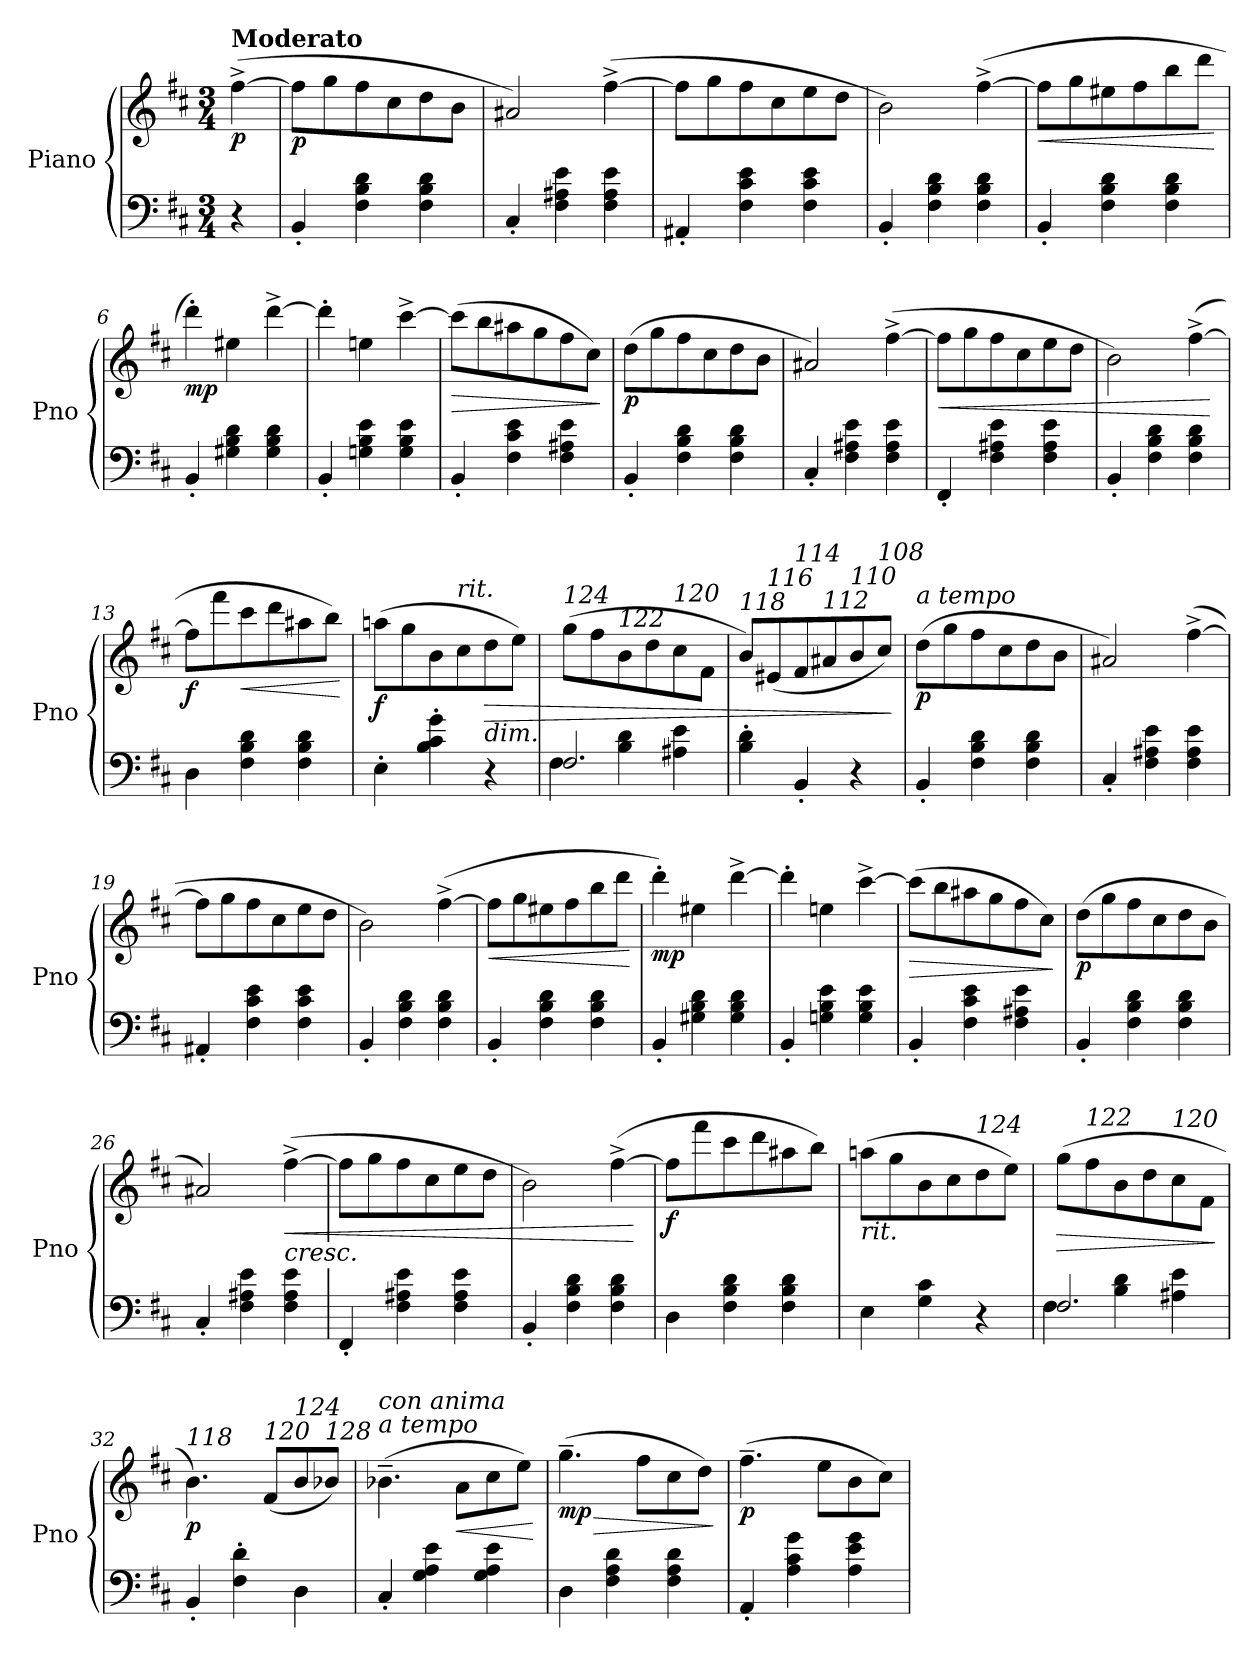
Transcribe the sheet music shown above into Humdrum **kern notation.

**kern	**kern	**dynam
*part1	*part1	*part1
*staff2	*staff1	*staff1/2
*I"Piano	*	*
*I'Pno	*	*
*clefF4	*clefG2	*
*k[f#c#]	*k[f#c#]	*
*M3/4	*M3/4	*
=	=	=
!	!LO:TX:a:B:t=Moderato	!
!	!	!LO:DY:b
4r	([4ff#^\	p
=1	=1	=1
!	!	!LO:DY:b
4BB'/	8ff#\L]	p
.	8gg\	.
4F#\ 4B\ 4d\	8ff#\	.
.	8cc#\	.
4F#\ 4B\ 4d\	8dd\	.
.	8b\J	.
=2	=2	=2
4C#'/	2a#X/)	.
4F#\ 4A#X\ 4e\	.	.
4F#\ 4A#\ 4e\	([4ff#^\	.
=3	=3	=3
4AA#X'/	8ff#\L]	.
.	8gg\	.
4F#\ 4c#\ 4e\	8ff#\	.
.	8cc#\	.
4F#\ 4c#\ 4e\	8ee\	.
.	8dd\J	.
=4	=4	=4
4BB'/	2b\)	.
4F#\ 4B\ 4d\	.	.
4F#\ 4B\ 4d\	([4ff#^\	.
=5	=5	=5
!	!	!LO:HP:b
4BB'/	8ff#\L]	<
.	8gg\	.
4F#\ 4B\ 4d\	8ee#X\	.
.	8ff#\	.
4F#\ 4B\ 4d\	8bb\	.
.	8ddd\J	.
.	.	[
=6	=6	=6
!	!	!LO:DY:b
4BB'/	4ddd'\)	mp
4G#X\ 4B\ 4d\	4ee#X\	.
4G#\ 4B\ 4d\	[4ddd^\	.
=7	=7	=7
4BB'/	4ddd'\]	.
4Gn\ 4B\ 4e\	4een\	.
4G\ 4B\ 4e\	[4ccc#^\	.
=8	=8	=8
!	!	!LO:HP:b
4BB'/	(8ccc#\L]	>
.	8bb\	.
4F#\ 4c#\ 4e\	8aa#X\	.
.	8gg\	.
4F#\ 4A#X\ 4e\	8ff#\	.
.	8cc#\J)	.
.	.	]
!!LO:LB:g=z
=9	=9	=9
!	!	!LO:DY:b
4BB'/	(8dd\L	p
.	8gg\	.
4F#\ 4B\ 4d\	8ff#\	.
.	8cc#\	.
4F#\ 4B\ 4d\	8dd\	.
.	8b\J	.
=10	=10	=10
4C#'/	2a#X/)	.
4F#\ 4A#X\ 4e\	.	.
4F#\ 4A#\ 4e\	([4ff#^\	.
=11	=11	=11
!	!	!LO:HP:b
4FF#'/	8ff#\L]	<
.	8gg\	.
4F#\ 4A#X\ 4e\	8ff#\	.
.	8cc#\	.
4F#\ 4A#\ 4e\	8ee\	.
.	8dd\J	.
=12	=12	=12
4BB'/	2b\)	.
4F#\ 4B\ 4d\	.	.
4F#\ 4B\ 4d\	([4ff#^\	.
.	.	[
=13	=13	=13
!	!	!LO:DY:b
4D\	8ff#\L]	f
.	8fff#\	.
!	!	!LO:HP:b
4F#\ 4B\ 4d\	8ccc#\	<
.	8ddd\	.
4F#\ 4B\ 4d\	8aa#X\	.
.	8bb\J)	.
.	.	[
=14	=14	=14
!	!	!LO:DY:b
4E'\	(8aan\L	f
.	8gg\	.
4B\' 4c#\' 4g\'	8b\	.
!	!LO:TX:a:i:t=rit.	!
.	8cc#\	.
!	!LO:TX:b:i:t=dim.	!
!	!	!LO:HP:b
4r	8dd\	>
.	8ee\J)	.
=15	=15	=15
*^	*	*
!	!	!LO:TX:a:i:t=124	!
2.F#/	4F#\	(8gg\L	.
.	.	8ff#\	.
!	!	!LO:TX:a:i:t=122	!
.	4B\ 4d\	8b\	.
.	.	8dd\	.
!	!	!LO:TX:a:i:t=120	!
.	4A#X\ 4e\	8cc#\	.
.	.	8f#\J	.
*v	*v	*	*
!!LO:LB:g=z
=16	=16	=16
!	!LO:TX:a:i:t=118	!
4B\' 4d\'	8b/L)	.
!	!LO:TX:a:i:t=116	!
.	(8e#X/	.
!	!LO:TX:a:i:t=114	!
4BB'/	8f#/	.
!	!LO:TX:a:i:t=112	!
.	8a#X/	.
!	!LO:TX:a:i:t=110	!
4r	8b/	.
!	!LO:TX:a:i:t=108	!
.	8cc#/J)	.
.	.	]
=17	=17	=17
!	!LO:TX:a:i:t=a tempo	!
!	!	!LO:DY:b
4BB'/	(8dd\L	p
.	8gg\	.
4F#\ 4B\ 4d\	8ff#\	.
.	8cc#\	.
4F#\ 4B\ 4d\	8dd\	.
.	8b\J	.
=18	=18	=18
4C#'/	2a#X/)	.
4F#\ 4A#X\ 4e\	.	.
4F#\ 4A#\ 4e\	([4ff#^\	.
=19	=19	=19
4AA#X'/	8ff#\L]	.
.	8gg\	.
4F#\ 4c#\ 4e\	8ff#\	.
.	8cc#\	.
4F#\ 4c#\ 4e\	8ee\	.
.	8dd\J	.
=20	=20	=20
4BB'/	2b\)	.
4F#\ 4B\ 4d\	.	.
4F#\ 4B\ 4d\	([4ff#^\	.
=21	=21	=21
!	!	!LO:HP:b
4BB'/	8ff#\L]	<
.	8gg\	.
4F#\ 4B\ 4d\	8ee#X\	.
.	8ff#\	.
4F#\ 4B\ 4d\	8bb\	.
.	8ddd\J	.
.	.	[
=22	=22	=22
!	!	!LO:DY:b
4BB'/	4ddd'\)	mp
4G#X\ 4B\ 4d\	4ee#X\	.
4G#\ 4B\ 4d\	[4ddd^\	.
=23	=23	=23
4BB'/	4ddd'\]	.
4Gn\ 4B\ 4e\	4een\	.
4G\ 4B\ 4e\	[4ccc#^\	.
!!LO:LB:g=z
=24	=24	=24
!	!	!LO:HP:b
4BB'/	(8ccc#\L]	>
.	8bb\	.
4F#\ 4c#\ 4e\	8aa#X\	.
.	8gg\	.
4F#\ 4A#X\ 4e\	8ff#\	.
.	8cc#\J)	.
.	.	]
=25	=25	=25
!	!	!LO:DY:b
4BB'/	(8dd\L	p
.	8gg\	.
4F#\ 4B\ 4d\	8ff#\	.
.	8cc#\	.
4F#\ 4B\ 4d\	8dd\	.
.	8b\J	.
=26	=26	=26
4C#'/	2a#X/)	.
4F#\ 4A#X\ 4e\	.	.
!	!LO:TX:b:i:t=cresc.	!
!	!	!LO:HP:b
4F#\ 4A#\ 4e\	([4ff#^\	<
=27	=27	=27
4FF#'/	8ff#\L]	.
.	8gg\	.
4F#\ 4A#X\ 4e\	8ff#\	.
.	8cc#\	.
4F#\ 4A#\ 4e\	8ee\	.
.	8dd\J	.
=28	=28	=28
4BB'/	2b\)	.
4F#\ 4B\ 4d\	.	.
4F#\ 4B\ 4d\	([4ff#^\	.
.	.	[
=29	=29	=29
!	!	!LO:DY:b
4D\	8ff#\L]	f
.	8fff#\	.
4F#\ 4B\ 4d\	8ccc#\	.
.	8ddd\	.
4F#\ 4B\ 4d\	8aa#X\	.
.	8bb\J)	.
=30	=30	=30
!	!LO:TX:b:i:t=rit.	!
4E\	(8aan\L	.
.	8gg\	.
4G\ 4c#\	8b\	.
.	8cc#\	.
!	!LO:TX:a:i:t=124	!
4r	8dd\	.
.	8ee\J)	.
!!LO:LB:g=z
=31	=31	=31
*^	*	*
!	!	!	!LO:HP:b
2.F#/	4F#\	(8gg\L	>
!	!	!LO:TX:a:i:t=122	!
.	.	8ff#\	.
.	4B\ 4d\	8b\	.
.	.	8dd\	.
!	!	!LO:TX:a:i:t=120	!
.	4A#X\ 4e\	8cc#\	.
.	.	8f#\J	.
*v	*v	*	*
.	.	]
=32	=32	=32
!	!LO:TX:a:i:t=118	!
!	!	!LO:DY:b
4BB'/	4.b\)	p
4F#\' 4d\'	.	.
!	!LO:TX:a:i:t=120	!
.	(8f#/L	.
!	!LO:TX:a:i:t=124	!
4D\	8b/	.
!	!LO:TX:a:i:t=128	!
.	8b-X/J)	.
=33	=33	=33
!	!LO:TX:a:i:t=a tempo	!
!	!LO:TX:a:i:t=con anima	!
4C#'/	(4.b-X~\	.
4G\ 4A\ 4e\	.	.
!	!	!LO:HP:b
.	8a\L	<
4G\ 4A\ 4e\	8cc#\	.
.	8ee\J)	.
.	.	[
=34	=34	=34
!	!	!LO:HP:b
!	!	!LO:DY:n=1:b
4D\	(4.gg~\	> mp
4F#\ 4A\ 4d\	.	.
.	8ff#\L	.
4F#\ 4A\ 4d\	8cc#\	.
.	8dd\J)	.
.	.	]
=35	=35	=35
!	!	!LO:DY:b
4AA'/	(4.ff#~\	p
4A\ 4c#\ 4g\	.	.
.	8ee\L	.
4A\ 4e\ 4g\	8b\	.
.	8cc#\J)	.
=	=	=
*-	*-	*-
